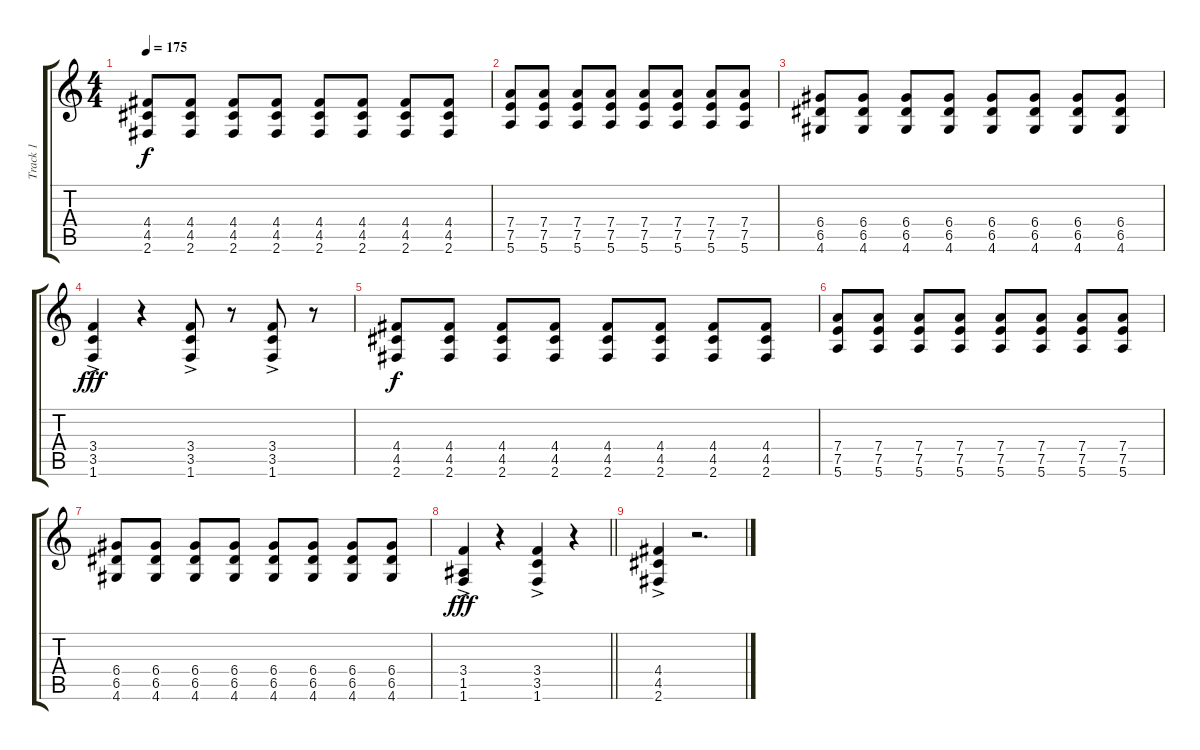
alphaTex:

\track ("Track 1" "Track 1") {instrument distortionguitar}
\staff {score tabs}
\tuning (E4 B3 G3 D3 A2 E2) {hide}
\ts (4 4)
\tempo 175
\clef g2
\ks c
(4.4 4.5 2.6).8{dy f} (4.4 4.5 2.6).8 (4.4 4.5 2.6).8 (4.4 4.5 2.6).8 (4.4 4.5 2.6).8 (4.4 4.5 2.6).8 (4.4 4.5 2.6).8 (4.4 4.5 2.6).8 |
(7.4 7.5 5.6).8 (7.4 7.5 5.6).8 (7.4 7.5 5.6).8 (7.4 7.5 5.6).8 (7.4 7.5 5.6).8 (7.4 7.5 5.6).8 (7.4 7.5 5.6).8 (7.4 7.5 5.6).8 |
(6.4 6.5 4.6).8 (6.4 6.5 4.6).8 (6.4 6.5 4.6).8 (6.4 6.5 4.6).8 (6.4 6.5 4.6).8 (6.4 6.5 4.6).8 (6.4 6.5 4.6).8 (6.4 6.5 4.6).8 |
(3.4{ac} 3.5{ac} 1.6{ac}).4{dy fff} r.4 (3.4{ac} 3.5{ac} 1.6{ac}).8 r.8 (3.4{ac} 3.5{ac} 1.6{ac}).8 r.8 |
(4.4 4.5 2.6).8{dy f} (4.4 4.5 2.6).8 (4.4 4.5 2.6).8 (4.4 4.5 2.6).8 (4.4 4.5 2.6).8 (4.4 4.5 2.6).8 (4.4 4.5 2.6).8 (4.4 4.5 2.6).8 |
(7.4 7.5 5.6).8 (7.4 7.5 5.6).8 (7.4 7.5 5.6).8 (7.4 7.5 5.6).8 (7.4 7.5 5.6).8 (7.4 7.5 5.6).8 (7.4 7.5 5.6).8 (7.4 7.5 5.6).8 |
(6.4 6.5 4.6).8 (6.4 6.5 4.6).8 (6.4 6.5 4.6).8 (6.4 6.5 4.6).8 (6.4 6.5 4.6).8 (6.4 6.5 4.6).8 (6.4 6.5 4.6).8 (6.4 6.5 4.6).8 |
\barLineRight lightlight
(3.4{ac} 1.5{ac} 1.6{ac}).4{dy fff} r.4 (3.4{ac} 3.5{ac} 1.6{ac}).4 r.4 |
(4.4{ac} 4.5{ac} 2.6{ac}).4 r.2{d}
